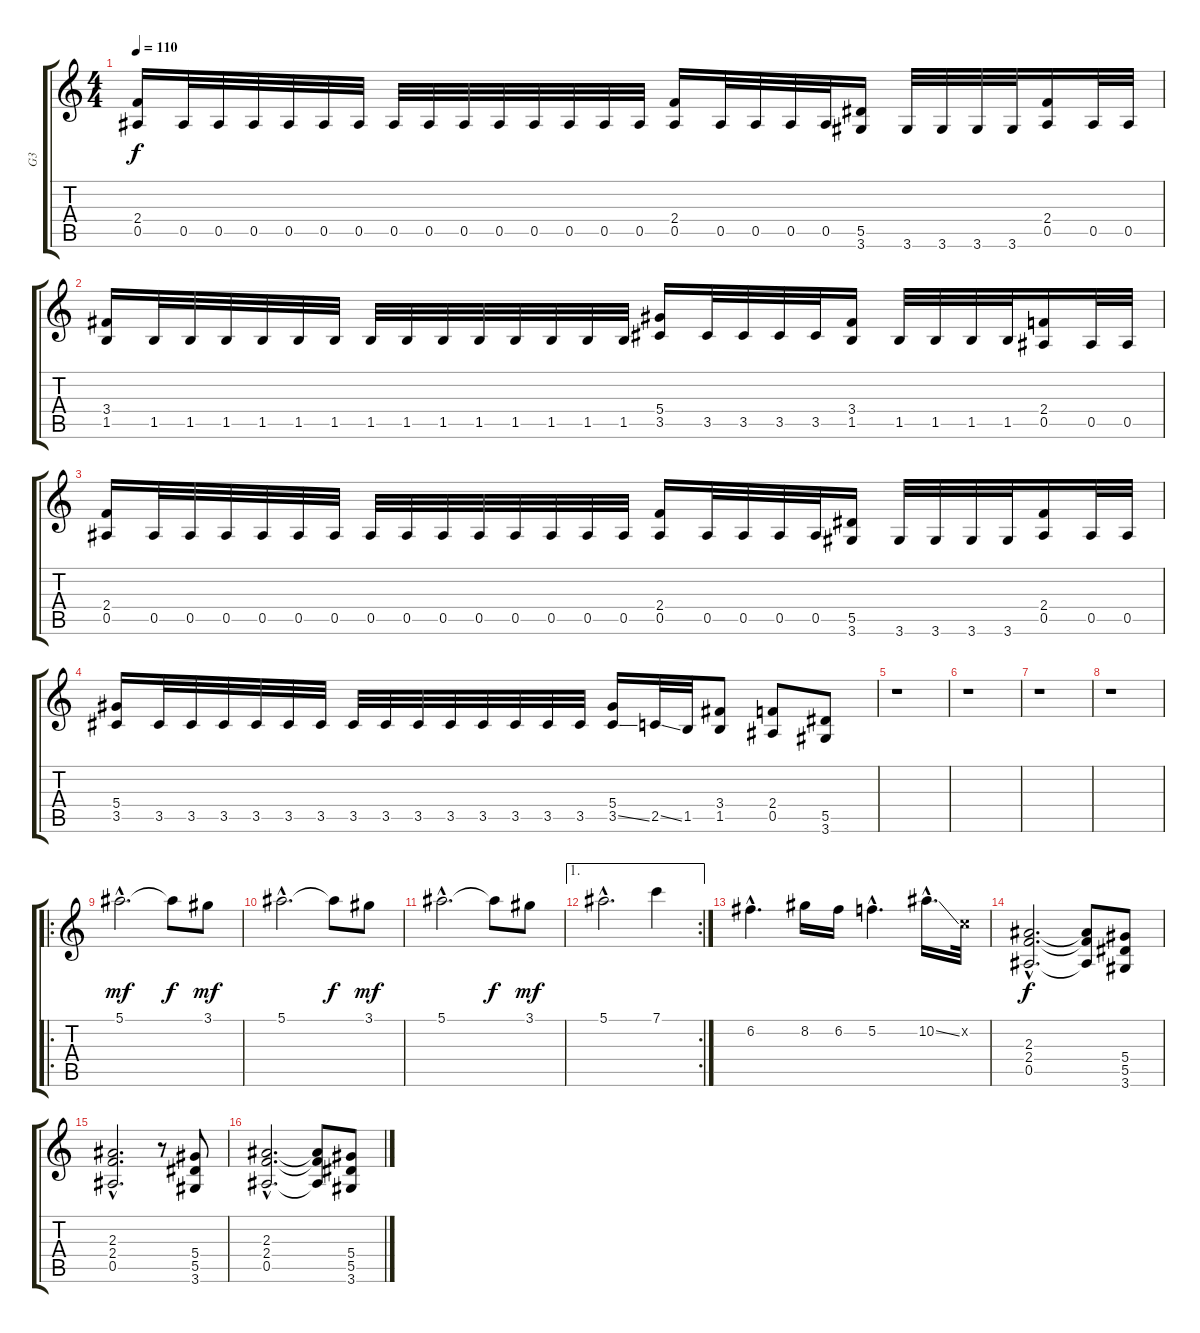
\track ("G3" "G3") {instrument overdrivenguitar}
\staff {score tabs}
\tuning (F4 C4 Ab3 Eb3 Bb2 F2) {hide}
\ts (4 4)
\tempo 110
\clef g2
\ks c
(2.4 0.5).16{dy f} 0.5.32 0.5.32 0.5.32 0.5.32 0.5.32 0.5.32 0.5.32 0.5.32 0.5.32 0.5.32 0.5.32 0.5.32 0.5.32 0.5.32 (2.4 0.5).16 0.5.32 0.5.32 0.5.32 0.5.32 (5.5 3.6).16 3.6.32 3.6.32 3.6.32 3.6.32 (2.4 0.5).16 0.5.32 0.5.32 |
(3.4 1.5).16 1.5.32 1.5.32 1.5.32 1.5.32 1.5.32 1.5.32 1.5.32 1.5.32 1.5.32 1.5.32 1.5.32 1.5.32 1.5.32 1.5.32 (5.4 3.5).16 3.5.32 3.5.32 3.5.32 3.5.32 (3.4 1.5).16 1.5.32 1.5.32 1.5.32 1.5.32 (2.4 0.5).16 0.5.32 0.5.32 |
(2.4 0.5).16 0.5.32 0.5.32 0.5.32 0.5.32 0.5.32 0.5.32 0.5.32 0.5.32 0.5.32 0.5.32 0.5.32 0.5.32 0.5.32 0.5.32 (2.4 0.5).16 0.5.32 0.5.32 0.5.32 0.5.32 (5.5 3.6).16 3.6.32 3.6.32 3.6.32 3.6.32 (2.4 0.5).16 0.5.32 0.5.32 |
(5.4 3.5).16 3.5.32 3.5.32 3.5.32 3.5.32 3.5.32 3.5.32 3.5.32 3.5.32 3.5.32 3.5.32 3.5.32 3.5.32 3.5.32 3.5.32 (5.4 3.5{ss}).16 2.5{ss}.32 1.5.32 (3.4 1.5).8 (2.4 0.5).8 (5.5 3.6).8 |
\section ("" "")
r.1 |
r.1 |
r.1 |
r.1 |
\ro
5.1{hac}.2{d dy mf} 5.1{t}.8{dy f} 3.1.8{dy mf} |
5.1{hac}.2{d} 5.1{t}.8{dy f} 3.1.8{dy mf} |
5.1{hac}.2{d} 5.1{t}.8{dy f} 3.1.8{dy mf} |
\ae 1
\rc 2
5.1{hac}.2{d} 7.1.4 |
6.2{hac}.4{d} 8.2.16 6.2.16 5.2{hac}.4{d} 10.2{ss hac}.16{d} 0.2{x}.32 |
(2.3{hac} 2.4{hac} 0.5{hac}).2{d dy f} (2.3{t} 2.4{t} 0.5{t}).8 (5.4 5.5 3.6).8 |
(2.3{hac} 2.4{hac} 0.5{hac}).2{d} r.8 (5.4 5.5 3.6).8 |
(2.3{hac} 2.4{hac} 0.5{hac}).2{d} (2.3{t} 2.4{t} 0.5{t}).8 (5.4 5.5 3.6).8
